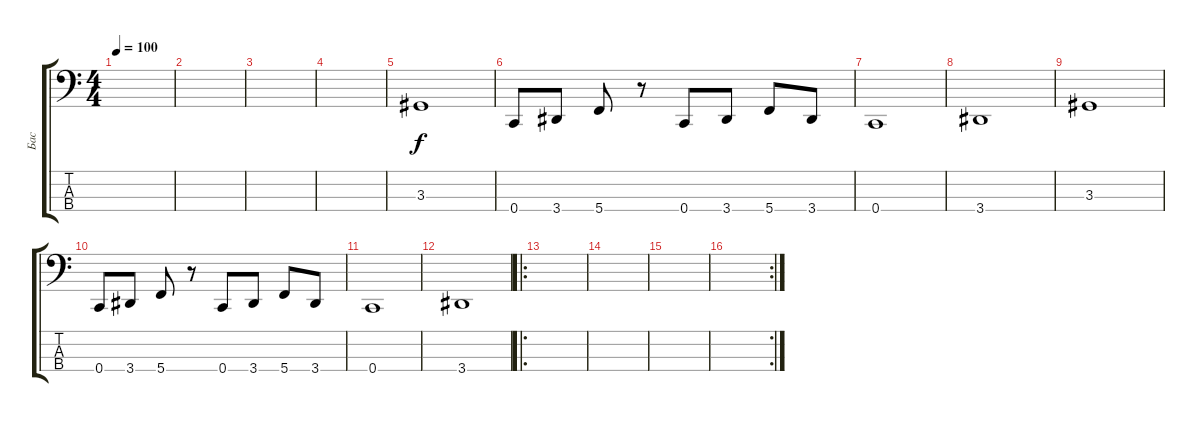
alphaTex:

\track ("Бас" "Бас") {instrument electricbassfinger}
\staff {score tabs}
\tuning (Eb2 Bb1 F1 C1) {hide}
\ts (4 4)
\tempo 100
\clef f4
\ks c
|
|
|
|
3.3.1 |
0.4.8 3.4.8 5.4.8 r.8 0.4.8 3.4.8 5.4.8 3.4.8 |
0.4.1 |
3.4.1 |
3.3.1 |
0.4.8 3.4.8 5.4.8 r.8 0.4.8 3.4.8 5.4.8 3.4.8 |
0.4.1 |
3.4.1 |
\ro
|
|
|
\rc 2
